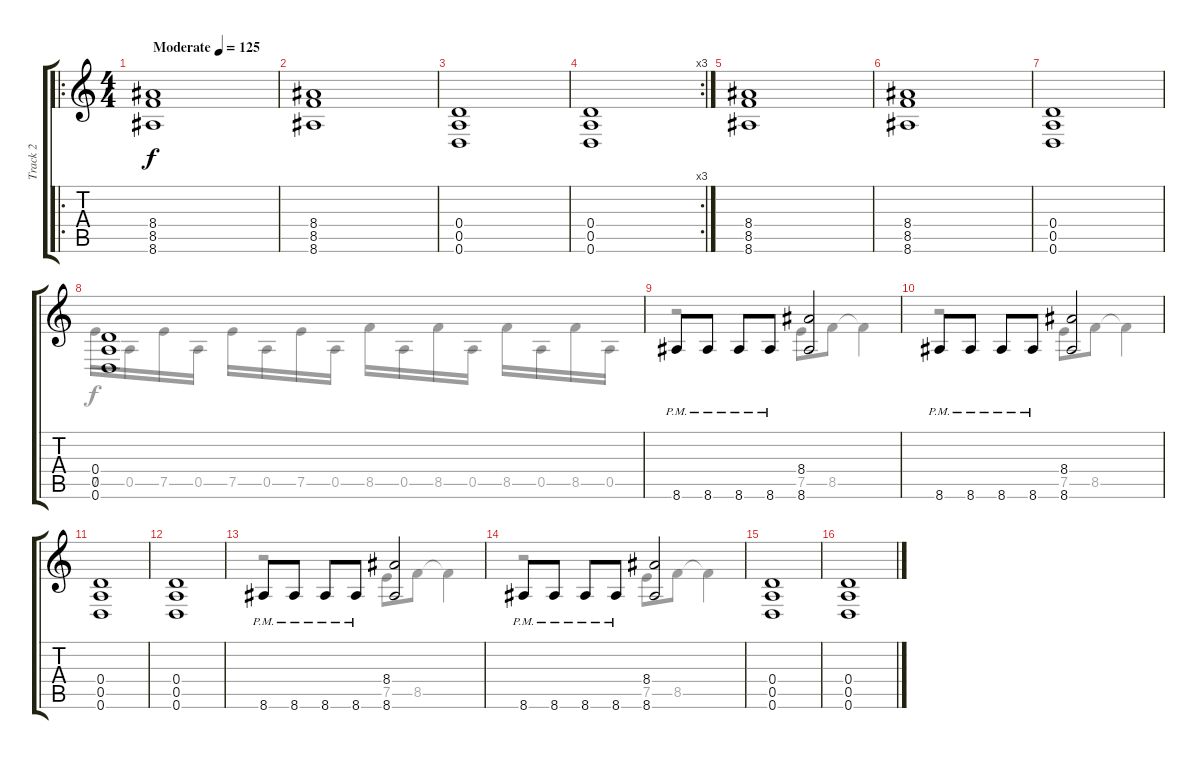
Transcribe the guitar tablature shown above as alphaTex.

\track ("Track 2" "Track 2") {instrument overdrivenguitar}
\staff {score tabs}
\tuning (E4 B3 G3 D3 A2 D2) {hide}
\voice
\ro
\ts (4 4)
\tempo (125 "Moderate")
\clef g2
\ks c
(8.4 8.5 8.6).1{dy f instrument overdrivenguitar} |
(8.4 8.5 8.6).1 |
(0.4 0.5 0.6).1 |
\rc 3
(0.4 0.5 0.6).1 |
(8.4 8.5 8.6).1 |
(8.4 8.5 8.6).1 |
(0.4 0.5 0.6).1 |
(0.4 0.5 0.6).1 |
8.6{pm}.8 8.6{pm}.8 8.6{pm}.8 8.6{pm}.8 (8.4 8.6).2 |
8.6{pm}.8 8.6{pm}.8 8.6{pm}.8 8.6{pm}.8 (8.4 8.6).2 |
(0.4 0.5 0.6).1 |
(0.4 0.5 0.6).1 |
8.6{pm}.8 8.6{pm}.8 8.6{pm}.8 8.6{pm}.8 (8.4 8.6).2 |
8.6{pm}.8 8.6{pm}.8 8.6{pm}.8 8.6{pm}.8 (8.4 8.6).2 |
(0.4 0.5 0.6).1 |
(0.4 0.5 0.6).1
\voice
\clef g2
\ottava regular
\simile none
\ks c
|
|
|
|
|
|
|
7.5.16 0.5.16 7.5.16 0.5.16 7.5.16 0.5.16 7.5.16 0.5.16 8.5.16 0.5.16 8.5.16 0.5.16 8.5.16 0.5.16 8.5.16 0.5.16 |
r.2 7.5.8 8.5.8 8.5{t}.4 |
r.2 7.5.8 8.5.8 8.5{t}.4 |
|
|
r.2 7.5.8 8.5.8 8.5{t}.4 |
r.2 7.5.8 8.5.8 8.5{t}.4 |
|
